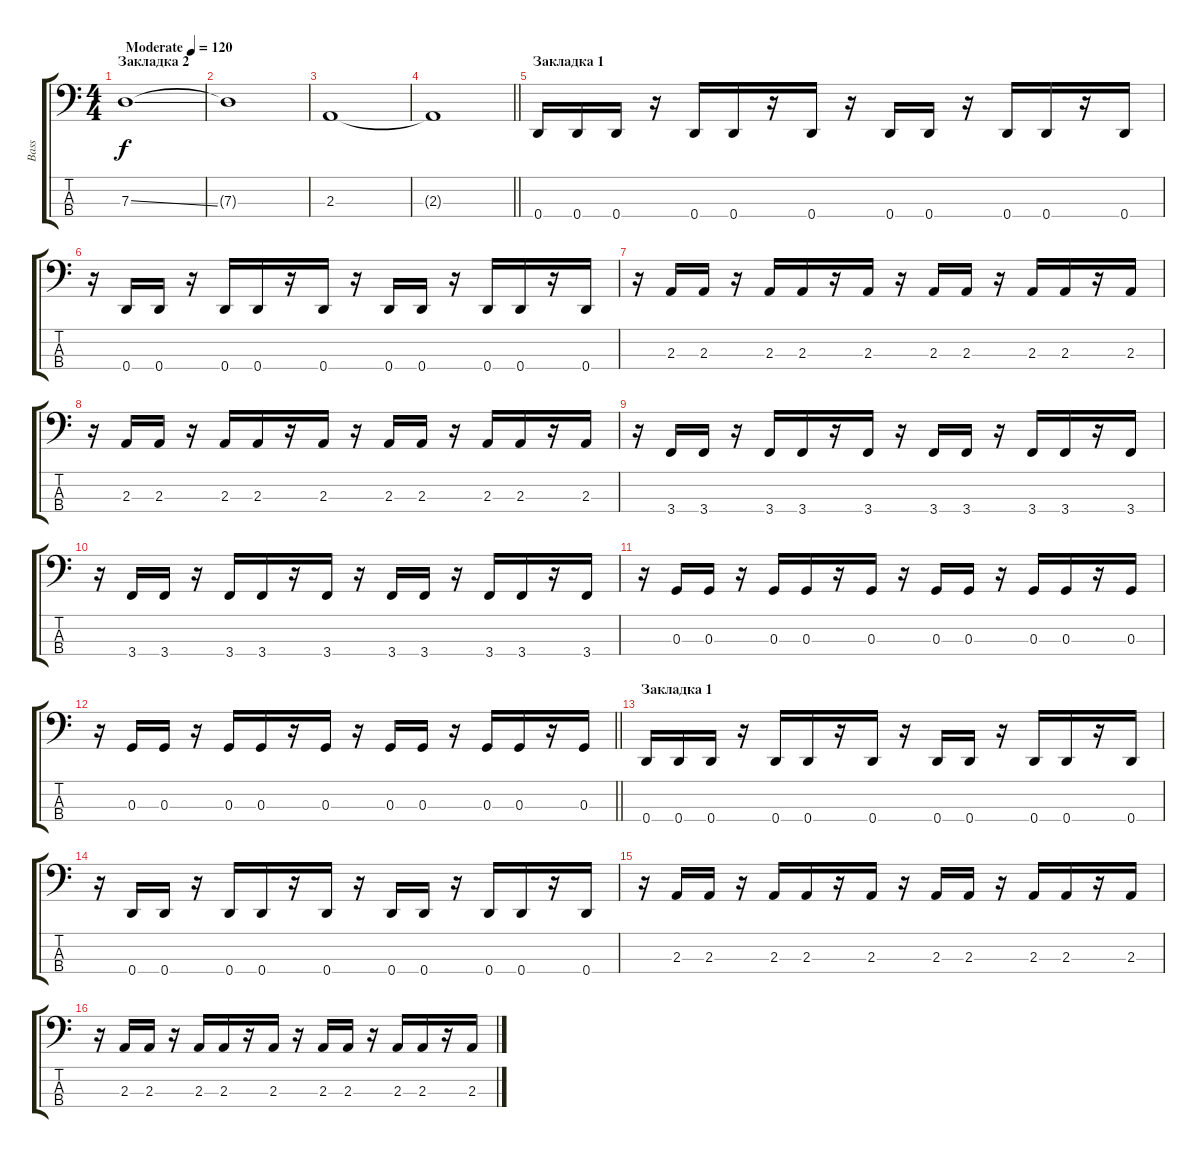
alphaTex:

\track ("Bass" "Bass") {instrument electricbassfinger}
\staff {score tabs}
\tuning (F2 C2 G1 D1) {hide}
\ts (4 4)
\section ("" "Закладка 2")
\tempo (120 "Moderate")
\clef f4
\ks c
7.3{ss}.1{dy f instrument electricbassfinger} |
7.3{t}.1 |
2.3.1 |
\barLineRight lightlight
2.3{t}.1 |
\section ("" "Закладка 1")
0.4.16 0.4.16 0.4.16 r.16 0.4.16 0.4.16 r.16 0.4.16 r.16 0.4.16 0.4.16 r.16 0.4.16 0.4.16 r.16 0.4.16 |
r.16 0.4.16 0.4.16 r.16 0.4.16 0.4.16 r.16 0.4.16 r.16 0.4.16 0.4.16 r.16 0.4.16 0.4.16 r.16 0.4.16 |
r.16 2.3.16 2.3.16 r.16 2.3.16 2.3.16 r.16 2.3.16 r.16 2.3.16 2.3.16 r.16 2.3.16 2.3.16 r.16 2.3.16 |
r.16 2.3.16 2.3.16 r.16 2.3.16 2.3.16 r.16 2.3.16 r.16 2.3.16 2.3.16 r.16 2.3.16 2.3.16 r.16 2.3.16 |
r.16 3.4.16 3.4.16 r.16 3.4.16 3.4.16 r.16 3.4.16 r.16 3.4.16 3.4.16 r.16 3.4.16 3.4.16 r.16 3.4.16 |
r.16 3.4.16 3.4.16 r.16 3.4.16 3.4.16 r.16 3.4.16 r.16 3.4.16 3.4.16 r.16 3.4.16 3.4.16 r.16 3.4.16 |
r.16 0.3.16 0.3.16 r.16 0.3.16 0.3.16 r.16 0.3.16 r.16 0.3.16 0.3.16 r.16 0.3.16 0.3.16 r.16 0.3.16 |
\barLineRight lightlight
r.16 0.3.16 0.3.16 r.16 0.3.16 0.3.16 r.16 0.3.16 r.16 0.3.16 0.3.16 r.16 0.3.16 0.3.16 r.16 0.3.16 |
\section ("" "Закладка 1")
0.4.16 0.4.16 0.4.16 r.16 0.4.16 0.4.16 r.16 0.4.16 r.16 0.4.16 0.4.16 r.16 0.4.16 0.4.16 r.16 0.4.16 |
r.16 0.4.16 0.4.16 r.16 0.4.16 0.4.16 r.16 0.4.16 r.16 0.4.16 0.4.16 r.16 0.4.16 0.4.16 r.16 0.4.16 |
r.16 2.3.16 2.3.16 r.16 2.3.16 2.3.16 r.16 2.3.16 r.16 2.3.16 2.3.16 r.16 2.3.16 2.3.16 r.16 2.3.16 |
r.16 2.3.16 2.3.16 r.16 2.3.16 2.3.16 r.16 2.3.16 r.16 2.3.16 2.3.16 r.16 2.3.16 2.3.16 r.16 2.3.16
